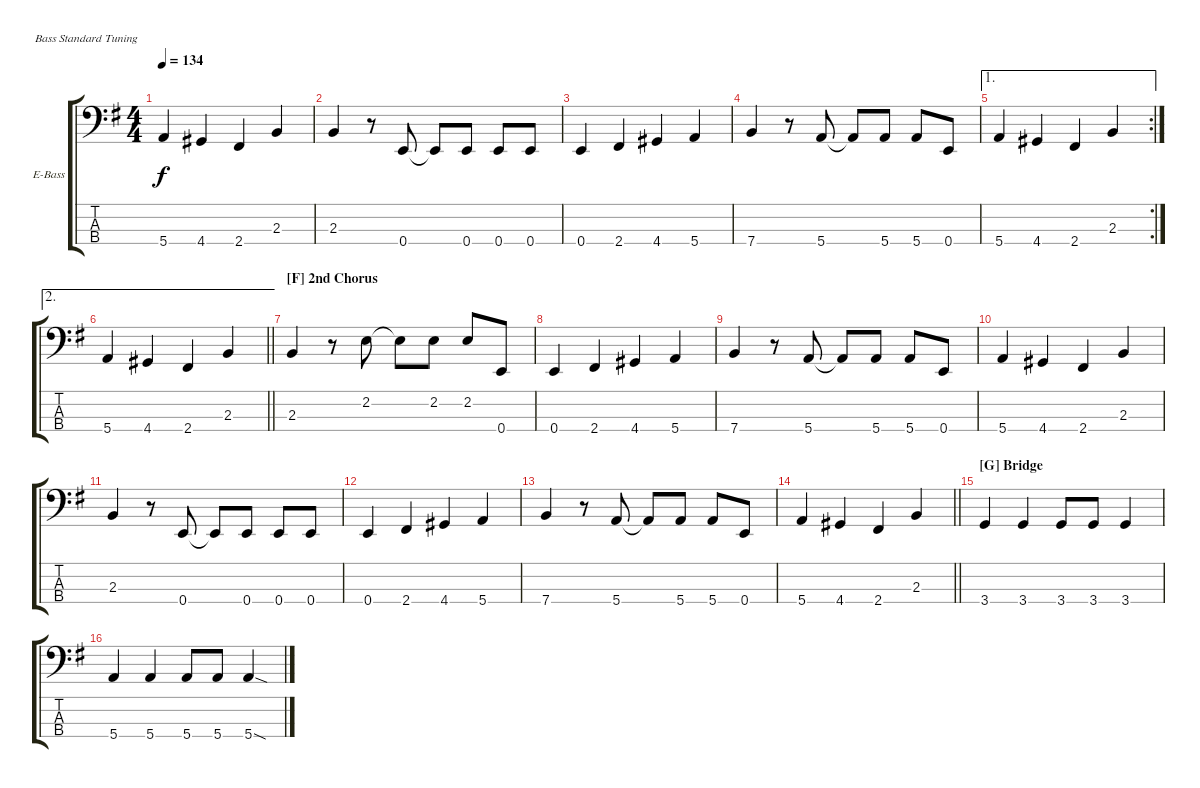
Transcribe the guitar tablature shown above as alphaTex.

\defaultSystemsLayout 4
\bracketExtendMode groupsimilarinstruments
\firstSystemTrackNameOrientation horizontal
\otherSystemsTrackNameOrientation horizontal
\track ("Juan Croucier" "E-Bass") {instrument electricbassfinger}
\staff {score tabs}
\tuning (G2 D2 A1 E1)
\ts (4 4)
\tempo 134
\clef f4
\ks g
5.4.4{dy f} 4.4.4 2.4.4 2.3.4 |
2.3.4 r.8 0.4.8 0.4{t}.8 0.4.8 0.4.8 0.4.8 |
0.4.4 2.4.4 4.4.4 5.4.4 |
7.4.4 r.8 5.4.8 5.4{t}.8 5.4.8 5.4.8 0.4.8 |
\ae 1
\rc 2
5.4.4 4.4.4 2.4.4 2.3.4 |
\ae 2
\barLineRight lightlight
5.4.4 4.4.4 2.4.4 2.3.4 |
\section ("F" "2nd Chorus")
2.3.4 r.8 2.2.8 2.2{t}.8 2.2.8 2.2.8 0.4.8 |
0.4.4 2.4.4 4.4.4 5.4.4 |
7.4.4 r.8 5.4.8 5.4{t}.8 5.4.8 5.4.8 0.4.8 |
5.4.4 4.4.4 2.4.4 2.3.4 |
2.3.4 r.8 0.4.8 0.4{t}.8 0.4.8 0.4.8 0.4.8 |
0.4.4 2.4.4 4.4.4 5.4.4 |
7.4.4 r.8 5.4.8 5.4{t}.8 5.4.8 5.4.8 0.4.8 |
\barLineRight lightlight
5.4.4 4.4.4 2.4.4 2.3.4 |
\section ("G" "Bridge")
3.4.4 3.4.4 3.4.8 3.4.8 3.4.4 |
5.4.4 5.4.4 5.4.8 5.4.8 5.4{sod}.4
